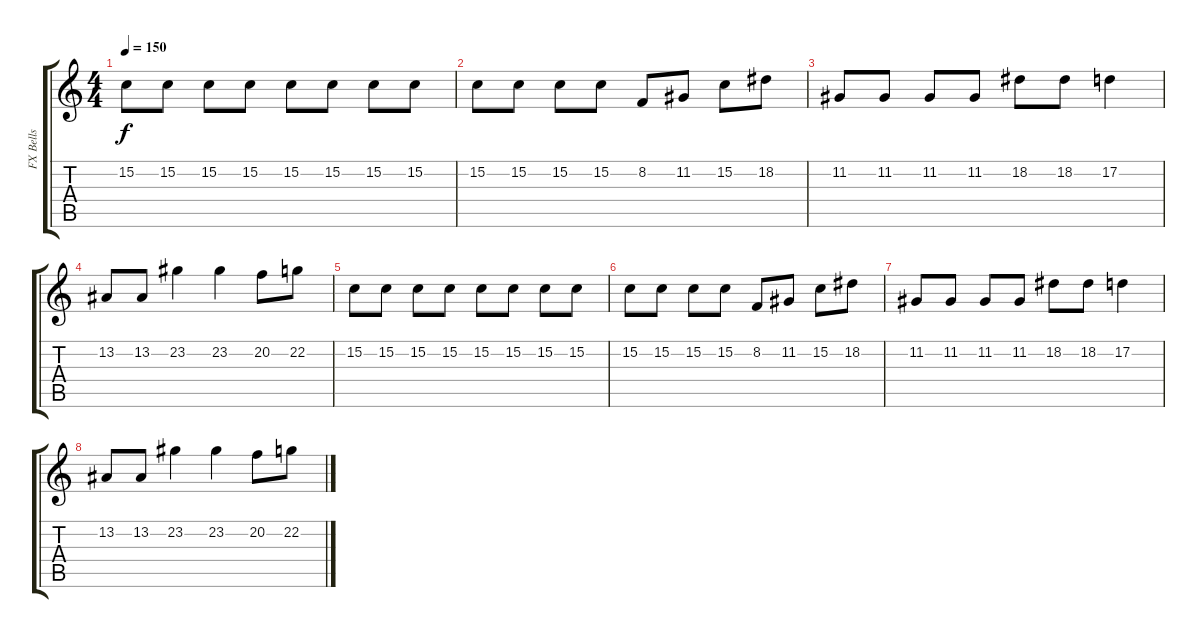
\track ("FX Bells" "FX Bells") {instrument musicbox}
\staff {score tabs}
\tuning (D4 A3 F3 C3 G2 C2) {hide}
\ts (4 4)
\tempo 150
\clef g2
\ks c
15.2.8{dy f} 15.2.8 15.2.8 15.2.8 15.2.8 15.2.8 15.2.8 15.2.8 |
15.2.8 15.2.8 15.2.8 15.2.8 8.2.8 11.2.8 15.2.8 18.2.8 |
11.2.8 11.2.8 11.2.8 11.2.8 18.2.8 18.2.8 17.2.4 |
13.2.8 13.2.8 23.2.4 23.2.4 20.2.8 22.2.8 |
15.2.8 15.2.8 15.2.8 15.2.8 15.2.8 15.2.8 15.2.8 15.2.8 |
15.2.8 15.2.8 15.2.8 15.2.8 8.2.8 11.2.8 15.2.8 18.2.8 |
11.2.8 11.2.8 11.2.8 11.2.8 18.2.8 18.2.8 17.2.4 |
13.2.8 13.2.8 23.2.4 23.2.4 20.2.8 22.2.8
